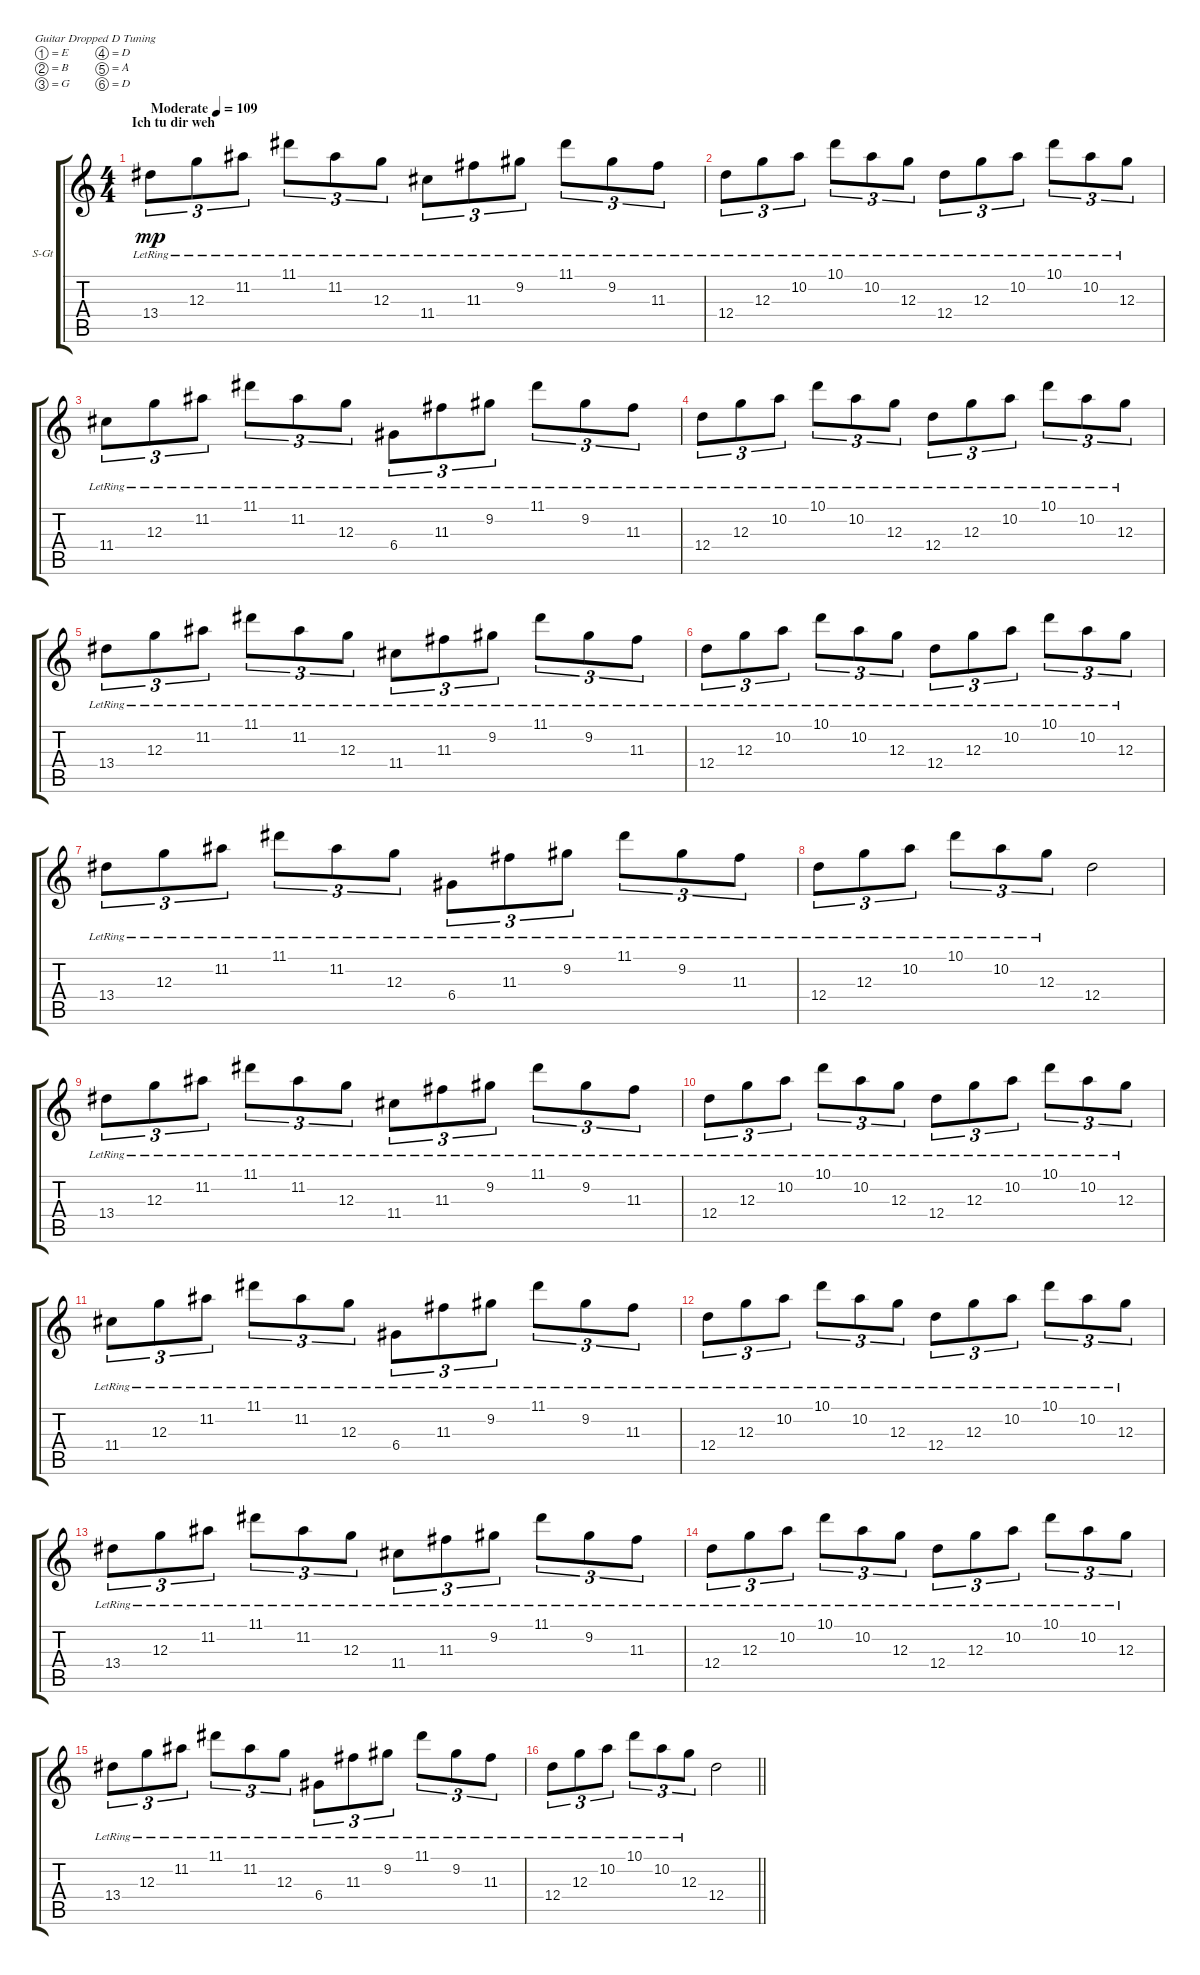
\bracketExtendMode groupsimilarinstruments
\firstSystemTrackNameOrientation horizontal
\otherSystemsTrackNameOrientation horizontal
\track ("Keyboard (Christian)" "S-Gt") {instrument fx1rain}
\staff {score tabs}
\tuning (E4 B3 G3 D3 A2 D2)
\displaytranspose 12
\ts (4 4)
\beaming (8 2 2 2 2)
\section ("" "Ich tu dir weh")
\tempo (109 "Moderate")
\clef g2
\ks c
13.4{lr}.8{tu (3 2) dy mp instrument fx1rain} 12.3{lr}.8{tu (3 2)} 11.2{lr}.8{tu (3 2)} 11.1{lr}.8{tu (3 2)} 11.2{lr}.8{tu (3 2)} 12.3{lr}.8{tu (3 2)} 11.4{lr}.8{tu (3 2)} 11.3{lr}.8{tu (3 2)} 9.2{lr}.8{tu (3 2)} 11.1{lr}.8{tu (3 2)} 9.2{lr}.8{tu (3 2)} 11.3{lr}.8{tu (3 2)} |
12.4{lr}.8{tu (3 2)} 12.3{lr}.8{tu (3 2)} 10.2{lr}.8{tu (3 2)} 10.1{lr}.8{tu (3 2)} 10.2{lr}.8{tu (3 2)} 12.3{lr}.8{tu (3 2)} 12.4{lr}.8{tu (3 2)} 12.3{lr}.8{tu (3 2)} 10.2{lr}.8{tu (3 2)} 10.1{lr}.8{tu (3 2)} 10.2{lr}.8{tu (3 2)} 12.3{lr}.8{tu (3 2)} |
11.4{lr}.8{tu (3 2)} 12.3{lr}.8{tu (3 2)} 11.2{lr}.8{tu (3 2)} 11.1{lr}.8{tu (3 2)} 11.2{lr}.8{tu (3 2)} 12.3{lr}.8{tu (3 2)} 6.4{lr}.8{tu (3 2)} 11.3{lr}.8{tu (3 2)} 9.2{lr}.8{tu (3 2)} 11.1{lr}.8{tu (3 2)} 9.2{lr}.8{tu (3 2)} 11.3{lr}.8{tu (3 2)} |
12.4{lr}.8{tu (3 2)} 12.3{lr}.8{tu (3 2)} 10.2{lr}.8{tu (3 2)} 10.1{lr}.8{tu (3 2)} 10.2{lr}.8{tu (3 2)} 12.3{lr}.8{tu (3 2)} 12.4{lr}.8{tu (3 2)} 12.3{lr}.8{tu (3 2)} 10.2{lr}.8{tu (3 2)} 10.1{lr}.8{tu (3 2)} 10.2{lr}.8{tu (3 2)} 12.3{lr}.8{tu (3 2)} |
13.4{lr}.8{tu (3 2)} 12.3{lr}.8{tu (3 2)} 11.2{lr}.8{tu (3 2)} 11.1{lr}.8{tu (3 2)} 11.2{lr}.8{tu (3 2)} 12.3{lr}.8{tu (3 2)} 11.4{lr}.8{tu (3 2)} 11.3{lr}.8{tu (3 2)} 9.2{lr}.8{tu (3 2)} 11.1{lr}.8{tu (3 2)} 9.2{lr}.8{tu (3 2)} 11.3{lr}.8{tu (3 2)} |
12.4{lr}.8{tu (3 2)} 12.3{lr}.8{tu (3 2)} 10.2{lr}.8{tu (3 2)} 10.1{lr}.8{tu (3 2)} 10.2{lr}.8{tu (3 2)} 12.3{lr}.8{tu (3 2)} 12.4{lr}.8{tu (3 2)} 12.3{lr}.8{tu (3 2)} 10.2{lr}.8{tu (3 2)} 10.1{lr}.8{tu (3 2)} 10.2{lr}.8{tu (3 2)} 12.3{lr}.8{tu (3 2)} |
13.4{lr}.8{tu (3 2)} 12.3{lr}.8{tu (3 2)} 11.2{lr}.8{tu (3 2)} 11.1{lr}.8{tu (3 2)} 11.2{lr}.8{tu (3 2)} 12.3{lr}.8{tu (3 2)} 6.4{lr}.8{tu (3 2)} 11.3{lr}.8{tu (3 2)} 9.2{lr}.8{tu (3 2)} 11.1{lr}.8{tu (3 2)} 9.2{lr}.8{tu (3 2)} 11.3{lr}.8{tu (3 2)} |
12.4{lr}.8{tu (3 2)} 12.3{lr}.8{tu (3 2)} 10.2{lr}.8{tu (3 2)} 10.1{lr}.8{tu (3 2)} 10.2{lr}.8{tu (3 2)} 12.3{lr}.8{tu (3 2)} 12.4.2 |
13.4{lr}.8{tu (3 2)} 12.3{lr}.8{tu (3 2)} 11.2{lr}.8{tu (3 2)} 11.1{lr}.8{tu (3 2)} 11.2{lr}.8{tu (3 2)} 12.3{lr}.8{tu (3 2)} 11.4{lr}.8{tu (3 2)} 11.3{lr}.8{tu (3 2)} 9.2{lr}.8{tu (3 2)} 11.1{lr}.8{tu (3 2)} 9.2{lr}.8{tu (3 2)} 11.3{lr}.8{tu (3 2)} |
12.4{lr}.8{tu (3 2)} 12.3{lr}.8{tu (3 2)} 10.2{lr}.8{tu (3 2)} 10.1{lr}.8{tu (3 2)} 10.2{lr}.8{tu (3 2)} 12.3{lr}.8{tu (3 2)} 12.4{lr}.8{tu (3 2)} 12.3{lr}.8{tu (3 2)} 10.2{lr}.8{tu (3 2)} 10.1{lr}.8{tu (3 2)} 10.2{lr}.8{tu (3 2)} 12.3{lr}.8{tu (3 2)} |
11.4{lr}.8{tu (3 2)} 12.3{lr}.8{tu (3 2)} 11.2{lr}.8{tu (3 2)} 11.1{lr}.8{tu (3 2)} 11.2{lr}.8{tu (3 2)} 12.3{lr}.8{tu (3 2)} 6.4{lr}.8{tu (3 2)} 11.3{lr}.8{tu (3 2)} 9.2{lr}.8{tu (3 2)} 11.1{lr}.8{tu (3 2)} 9.2{lr}.8{tu (3 2)} 11.3{lr}.8{tu (3 2)} |
12.4{lr}.8{tu (3 2)} 12.3{lr}.8{tu (3 2)} 10.2{lr}.8{tu (3 2)} 10.1{lr}.8{tu (3 2)} 10.2{lr}.8{tu (3 2)} 12.3{lr}.8{tu (3 2)} 12.4{lr}.8{tu (3 2)} 12.3{lr}.8{tu (3 2)} 10.2{lr}.8{tu (3 2)} 10.1{lr}.8{tu (3 2)} 10.2{lr}.8{tu (3 2)} 12.3{lr}.8{tu (3 2)} |
13.4{lr}.8{tu (3 2)} 12.3{lr}.8{tu (3 2)} 11.2{lr}.8{tu (3 2)} 11.1{lr}.8{tu (3 2)} 11.2{lr}.8{tu (3 2)} 12.3{lr}.8{tu (3 2)} 11.4{lr}.8{tu (3 2)} 11.3{lr}.8{tu (3 2)} 9.2{lr}.8{tu (3 2)} 11.1{lr}.8{tu (3 2)} 9.2{lr}.8{tu (3 2)} 11.3{lr}.8{tu (3 2)} |
12.4{lr}.8{tu (3 2)} 12.3{lr}.8{tu (3 2)} 10.2{lr}.8{tu (3 2)} 10.1{lr}.8{tu (3 2)} 10.2{lr}.8{tu (3 2)} 12.3{lr}.8{tu (3 2)} 12.4{lr}.8{tu (3 2)} 12.3{lr}.8{tu (3 2)} 10.2{lr}.8{tu (3 2)} 10.1{lr}.8{tu (3 2)} 10.2{lr}.8{tu (3 2)} 12.3{lr}.8{tu (3 2)} |
13.4{lr}.8{tu (3 2)} 12.3{lr}.8{tu (3 2)} 11.2{lr}.8{tu (3 2)} 11.1{lr}.8{tu (3 2)} 11.2{lr}.8{tu (3 2)} 12.3{lr}.8{tu (3 2)} 6.4{lr}.8{tu (3 2)} 11.3{lr}.8{tu (3 2)} 9.2{lr}.8{tu (3 2)} 11.1{lr}.8{tu (3 2)} 9.2{lr}.8{tu (3 2)} 11.3{lr}.8{tu (3 2)} |
\barLineRight lightlight
12.4{lr}.8{tu (3 2)} 12.3{lr}.8{tu (3 2)} 10.2{lr}.8{tu (3 2)} 10.1{lr}.8{tu (3 2)} 10.2{lr}.8{tu (3 2)} 12.3{lr}.8{tu (3 2)} 12.4.2
